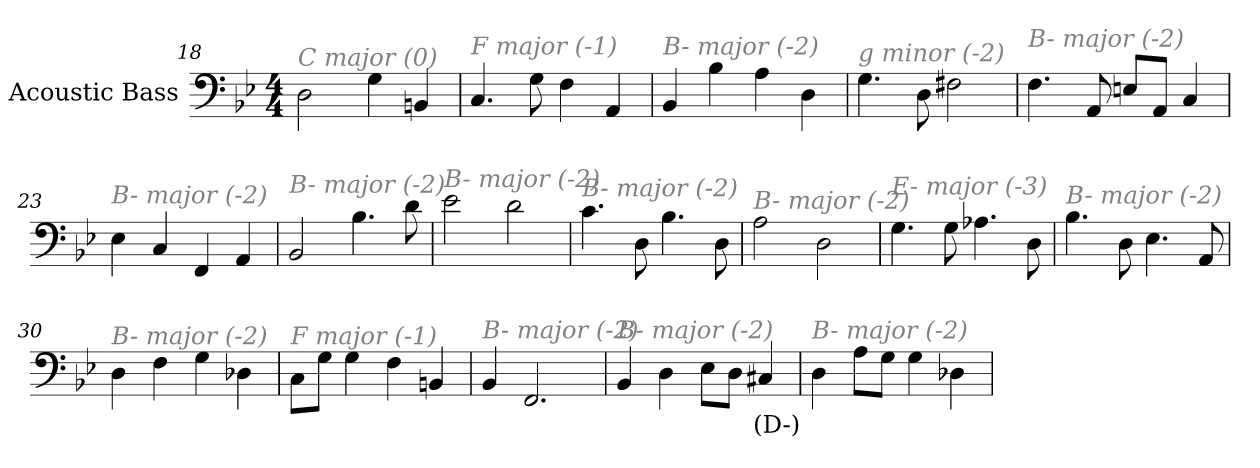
**kern	**text
*part1	*part1
*staff1	*staff1
*I"Acoustic Bass	*
*clefF4	*
*ITrd7c12	*
*k[b-e-]	*
*B-:	*
*M4/4	*
=18	=18
!LO:TX:i:color=#808080:t=C major (0)	!
2DD	.
4GG	.
4BBBn	.
=19	=19
!LO:TX:i:color=#808080:t=F major (-1)	!
4.CC	.
8GG	.
4FF	.
4AAA	.
=20	=20
!LO:TX:i:color=#808080:t=B- major (-2)	!
4BBB-	.
4BB-	.
4AA	.
4DD	.
=21	=21
!LO:TX:i:color=#808080:t=g minor (-2)	!
4.GG	.
8DD	.
2FF#X	.
=22	=22
!LO:TX:i:color=#808080:t=B- major (-2)	!
4.FF	.
8AAA	.
8EEnL	.
8AAAJ	.
4CC	.
=23	=23
!LO:TX:i:color=#808080:t=B- major (-2)	!
4EE-	.
4CC	.
4FFF	.
4AAA	.
=24	=24
!LO:TX:i:color=#808080:t=B- major (-2)	!
2BBB-	.
4.BB-	.
8D	.
=25	=25
!LO:TX:i:color=#808080:t=B- major (-2)	!
2E-	.
2D	.
=26	=26
!LO:TX:i:color=#808080:t=B- major (-2)	!
4.C	.
8DD	.
4.BB-	.
8DD	.
=27	=27
!LO:TX:i:color=#808080:t=B- major (-2)	!
2AA	.
2DD	.
=28	=28
!LO:TX:i:color=#808080:t=E- major (-3)	!
4.GG	.
8GG	.
4.AA-X	.
8DD	.
=29	=29
!LO:TX:i:color=#808080:t=B- major (-2)	!
4.BB-	.
8DD	.
4.EE-	.
8AAA	.
=30	=30
!LO:TX:i:color=#808080:t=B- major (-2)	!
4DD	.
4FF	.
4GG	.
4DD-X	.
=31	=31
!LO:TX:i:color=#808080:t=F major (-1)	!
8CCL	.
8GGJ	.
4GG	.
4FF	.
4BBBn	.
=32	=32
!LO:TX:i:color=#808080:t=B- major (-2)	!
4BBB-	.
2.FFF	.
=33	=33
!LO:TX:i:color=#808080:t=B- major (-2)	!
4BBB-	.
4DD	.
8EE-L	.
8DDJ	.
4CC#Xi	(D-)
=34	=34
!LO:TX:i:color=#808080:t=B- major (-2)	!
4DD	.
8AAL	.
8GGJ	.
4GG	.
4DD-X	.
=	=
*-	*-
